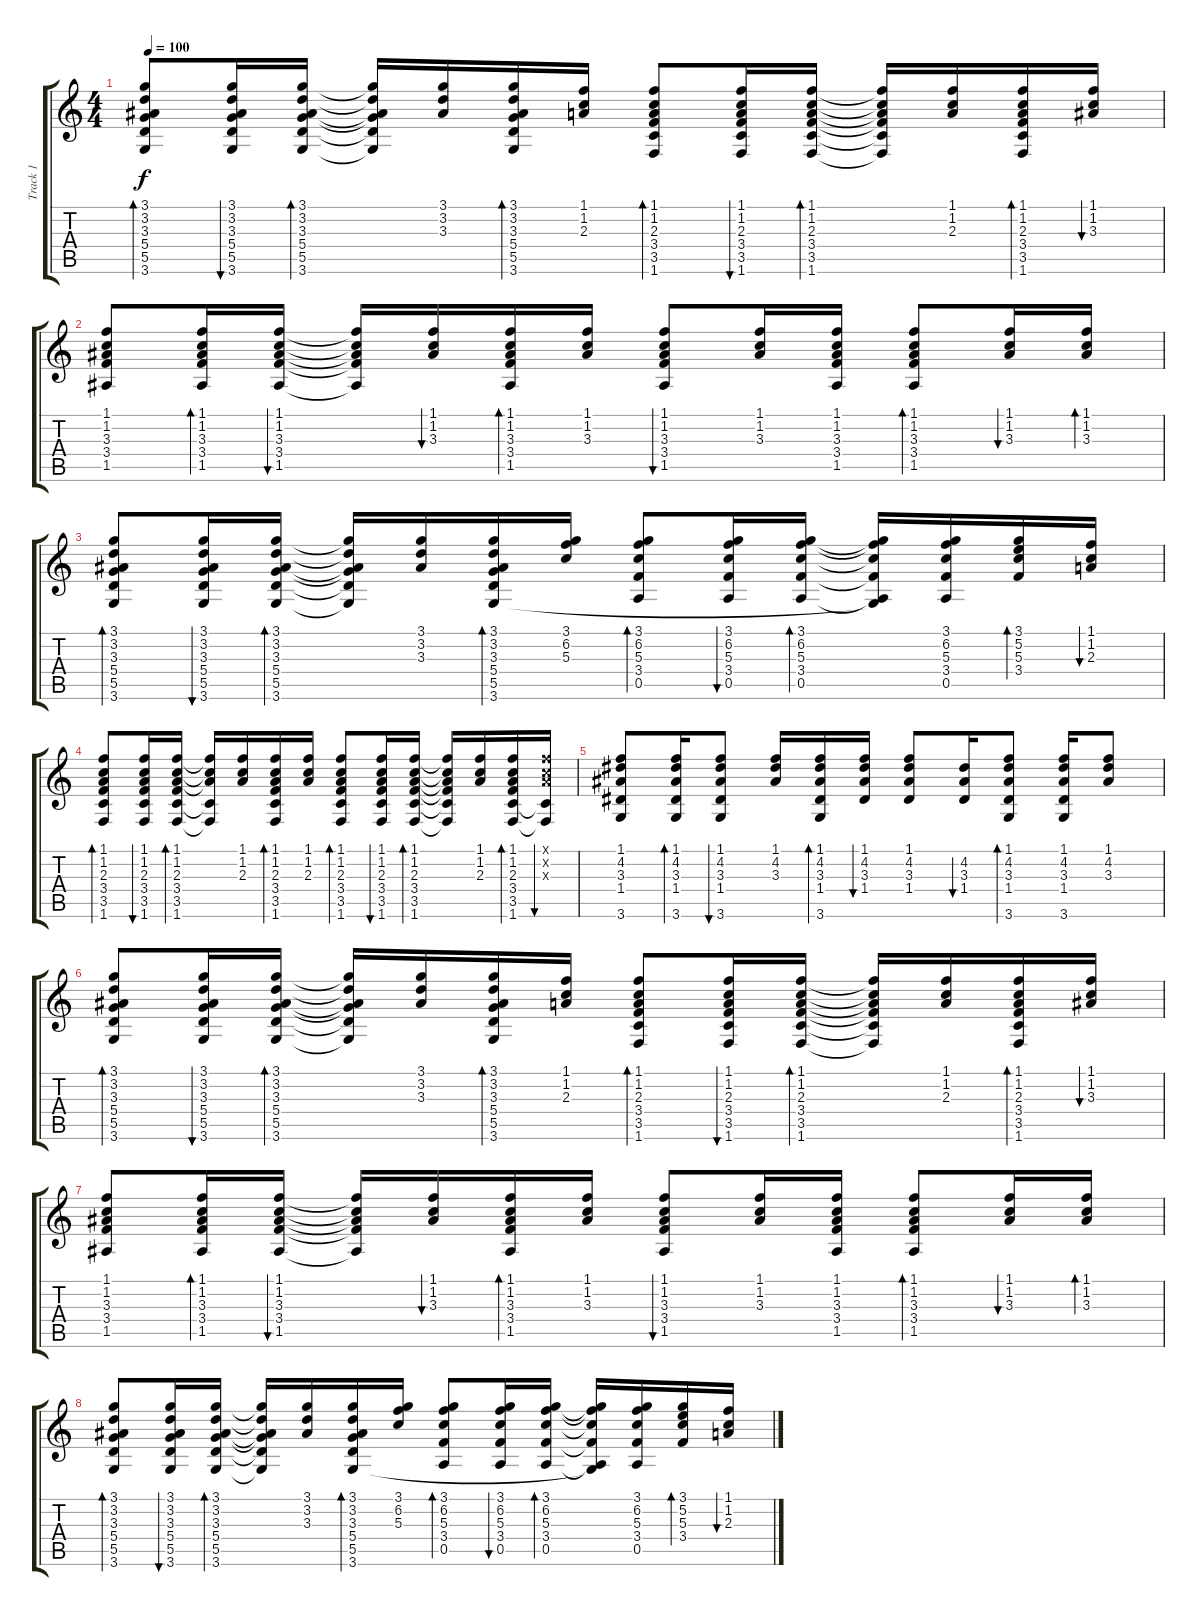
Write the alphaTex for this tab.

\track ("Track 1" "Track 1") {instrument acousticguitarsteel}
\staff {score tabs}
\tuning (E4 B3 G3 D3 A2 E2) {hide}
\ts (4 4)
\tempo 100
\clef g2
\ks c
(3.1 3.2 3.3 5.4 5.5 3.6).8{bd 60 dy f} (3.1 3.2 3.3 5.4 5.5 3.6).16{bu 60} (3.1 3.2 3.3 5.4 5.5 3.6).16{bd 60} (3.1{t} 3.2{t} 3.3{t} 5.4{t} 5.5{t} 3.6{t}).16 (3.1 3.2 3.3).16 (3.1 3.2 3.3 5.4 5.5 3.6).16{bd 60} (1.1 1.2 2.3).16 (1.1 1.2 2.3 3.4 3.5 1.6).8{bd 60} (1.1 1.2 2.3 3.4 3.5 1.6).16{bu 60} (1.1 1.2 2.3 3.4 3.5 1.6).16{bd 60} (1.1{t} 1.2{t} 2.3{t} 3.4{t} 3.5{t} 1.6{t}).16 (1.1 1.2 2.3).16 (1.1 1.2 2.3 3.4 3.5 1.6).16{bd 60} (1.1 1.2 3.3).16{bu 60} |
(1.1 1.2 3.3 3.4 1.5).8 (1.1 1.2 3.3 3.4 1.5).16{bd 60} (1.1 1.2 3.3 3.4 1.5).16{bu 60} (1.1{t} 1.2{t} 3.3{t} 3.4{t} 1.5{t}).16 (1.1 1.2 3.3).16{bu 60} (1.1 1.2 3.3 3.4 1.5).16{bd 60} (1.1 1.2 3.3).16 (1.1 1.2 3.3 3.4 1.5).8{bu 60} (1.1 1.2 3.3).16 (1.1 1.2 3.3 3.4 1.5).16 (1.1 1.2 3.3 3.4 1.5).8{bd 60} (1.1 1.2 3.3).16{bu 60} (1.1 1.2 3.3).16{bd 60} |
(3.1 3.2 3.3 5.4 5.5 3.6).8{bd 60} (3.1 3.2 3.3 5.4 5.5 3.6).16{bu 60} (3.1 3.2 3.3 5.4 5.5 3.6).16{bd 60} (3.1{t} 3.2{t} 3.3{t} 5.4{t} 5.5{t} 3.6{t}).16 (3.1 3.2 3.3).16 (3.1 3.2 3.3 5.4 5.5 3.6).16{bd 60} (3.1 6.2 5.3).16 (3.1 6.2 5.3 3.4 0.5).8{bd 60} (3.1 6.2 5.3 3.4 0.5).16{bu 60} (3.1 6.2 5.3 3.4 0.5).16{bd 60} (3.1{t} 6.2{t} 5.3{t} 3.4{t} 0.5{t} 3.6{t}).16 (3.1 6.2 5.3 3.4 0.5).16 (3.1 5.2 5.3 3.4).16{bd 60} (1.1 1.2 2.3).16{bu 60} |
(1.1 1.2 2.3 3.4 3.5 1.6).8{bd 60} (1.1 1.2 2.3 3.4 3.5 1.6).16{bu 60} (1.1 1.2 2.3 3.4 3.5 1.6).16{bd 60} (1.1{t} 1.2{t} 2.3{t} 3.5{t} 1.6{t}).16 (1.1 1.2 2.3).16 (1.1 1.2 2.3 3.4 3.5 1.6).16{bd 60} (1.1 1.2 2.3).16 (1.1 1.2 2.3 3.4 3.5 1.6).8{bd 60} (1.1 1.2 2.3 3.4 3.5 1.6).16{bu 60} (1.1 1.2 2.3 3.4 3.5 1.6).16{bd 60} (1.1{t} 1.2{t} 2.3{t} 3.4{t} 3.5{t} 1.6{t}).16 (1.1 1.2 2.3).16 (1.1 1.2 2.3 3.4 3.5 1.6).16{bd 60} (1.1{x} 1.2{x} 2.3{x} 3.5{t} 1.6{t}).16{bu 60} |
(1.1 4.2 3.3 1.4 3.6).8 (1.1 4.2 3.3 1.4 3.6).16{bd 60} (1.1 4.2 3.3 1.4 3.6).8{bu 60} (1.1 4.2 3.3).16 (1.1 4.2 3.3 1.4 3.6).16{bd 60} (1.1 4.2 3.3 1.4).16{bu 60} (1.1 4.2 3.3 1.4).8 (4.2 3.3 1.4).16{bu 60} (1.1 4.2 3.3 1.4 3.6).8{bd 60} (1.1 4.2 3.3 1.4 3.6).16 (1.1 4.2 3.3).8 |
(3.1 3.2 3.3 5.4 5.5 3.6).8{bd 60} (3.1 3.2 3.3 5.4 5.5 3.6).16{bu 60} (3.1 3.2 3.3 5.4 5.5 3.6).16{bd 60} (3.1{t} 3.2{t} 3.3{t} 5.4{t} 5.5{t} 3.6{t}).16 (3.1 3.2 3.3).16 (3.1 3.2 3.3 5.4 5.5 3.6).16{bd 60} (1.1 1.2 2.3).16 (1.1 1.2 2.3 3.4 3.5 1.6).8{bd 60} (1.1 1.2 2.3 3.4 3.5 1.6).16{bu 60} (1.1 1.2 2.3 3.4 3.5 1.6).16{bd 60} (1.1{t} 1.2{t} 2.3{t} 3.4{t} 3.5{t} 1.6{t}).16 (1.1 1.2 2.3).16 (1.1 1.2 2.3 3.4 3.5 1.6).16{bd 60} (1.1 1.2 3.3).16{bu 60} |
(1.1 1.2 3.3 3.4 1.5).8 (1.1 1.2 3.3 3.4 1.5).16{bd 60} (1.1 1.2 3.3 3.4 1.5).16{bu 60} (1.1{t} 1.2{t} 3.3{t} 3.4{t} 1.5{t}).16 (1.1 1.2 3.3).16{bu 60} (1.1 1.2 3.3 3.4 1.5).16{bd 60} (1.1 1.2 3.3).16 (1.1 1.2 3.3 3.4 1.5).8{bu 60} (1.1 1.2 3.3).16 (1.1 1.2 3.3 3.4 1.5).16 (1.1 1.2 3.3 3.4 1.5).8{bd 60} (1.1 1.2 3.3).16{bu 60} (1.1 1.2 3.3).16{bd 60} |
(3.1 3.2 3.3 5.4 5.5 3.6).8{bd 60} (3.1 3.2 3.3 5.4 5.5 3.6).16{bu 60} (3.1 3.2 3.3 5.4 5.5 3.6).16{bd 60} (3.1{t} 3.2{t} 3.3{t} 5.4{t} 5.5{t} 3.6{t}).16 (3.1 3.2 3.3).16 (3.1 3.2 3.3 5.4 5.5 3.6).16{bd 60} (3.1 6.2 5.3).16 (3.1 6.2 5.3 3.4 0.5).8{bd 60} (3.1 6.2 5.3 3.4 0.5).16{bu 60} (3.1 6.2 5.3 3.4 0.5).16{bd 60} (3.1{t} 6.2{t} 5.3{t} 3.4{t} 0.5{t} 3.6{t}).16 (3.1 6.2 5.3 3.4 0.5).16 (3.1 5.2 5.3 3.4).16{bd 60} (1.1 1.2 2.3).16{bu 60}
